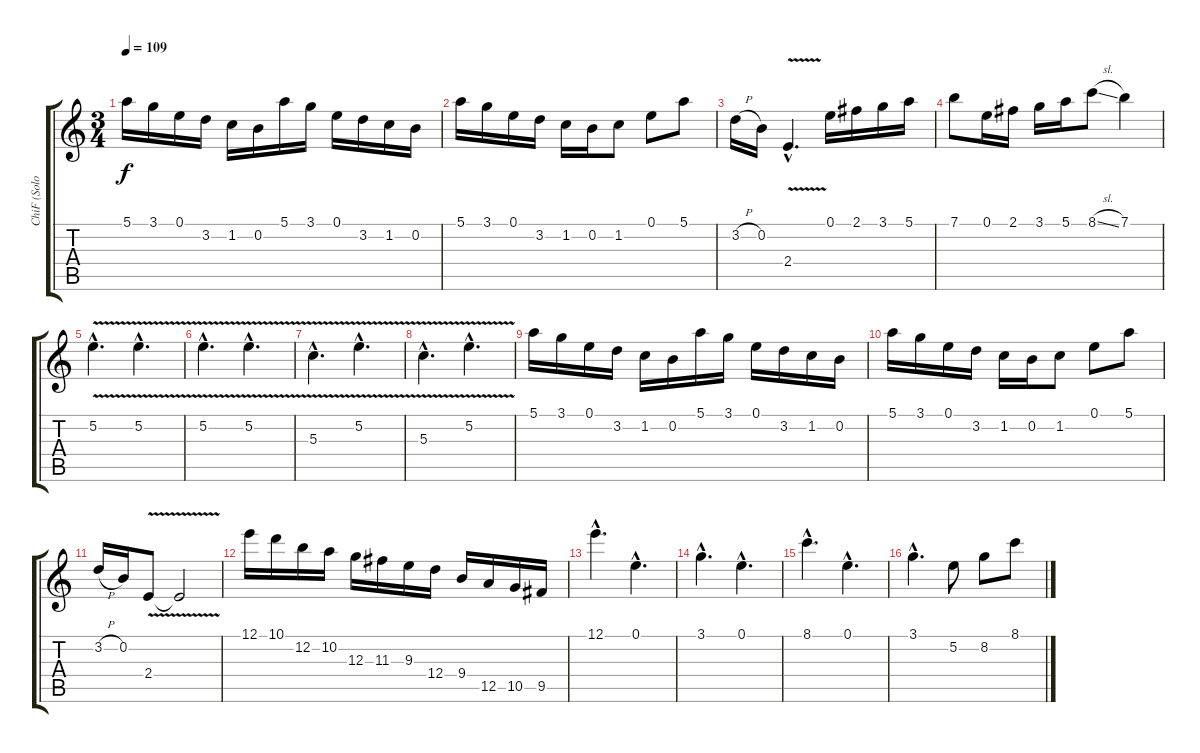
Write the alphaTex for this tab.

\track ("ChiF (Solo)" "ChiF (Solo") {instrument acousticguitarsteel}
\staff {score tabs}
\tuning (E4 B3 G3 D3 A2 E2) {hide}
\ts (3 4)
\tempo 109
\clef g2
\ks c
5.1.16{dy f} 3.1.16 0.1.16 3.2.16 1.2.16 0.2.16 5.1.16 3.1.16 0.1.16 3.2.16 1.2.16 0.2.16 |
5.1.16 3.1.16 0.1.16 3.2.16 1.2.16 0.2.16 1.2.8 0.1.8 5.1.8 |
3.2{h}.16 0.2.16 2.4{v hac}.4{d} 0.1.16 2.1.16 3.1.16 5.1.16 |
7.1.8 0.1.16 2.1.16 3.1.16 5.1.16 8.1{sl}.8 7.1.4 |
5.2{v hac}.4{d} 5.2{v hac}.4{d} |
5.2{v hac}.4{d} 5.2{v hac}.4{d} |
5.3{v hac}.4{d} 5.2{v hac}.4{d} |
5.3{v hac}.4{d} 5.2{v hac}.4{d} |
5.1.16 3.1.16 0.1.16 3.2.16 1.2.16 0.2.16 5.1.16 3.1.16 0.1.16 3.2.16 1.2.16 0.2.16 |
5.1.16 3.1.16 0.1.16 3.2.16 1.2.16 0.2.16 1.2.8 0.1.8 5.1.8 |
3.2{h}.16 0.2.16 2.4{v}.8 2.4{t}.2 |
12.1.16 10.1.16 12.2.16 10.2.16 12.3.16 11.3.16 9.3.16 12.4.16 9.4.16 12.5.16 10.5.16 9.5.16 |
12.1{hac}.4{d} 0.1{hac}.4{d} |
3.1{hac}.4{d} 0.1{hac}.4{d} |
8.1{hac}.4{d} 0.1{hac}.4{d} |
3.1{hac}.4{d} 5.2.8 8.2.8 8.1.8
